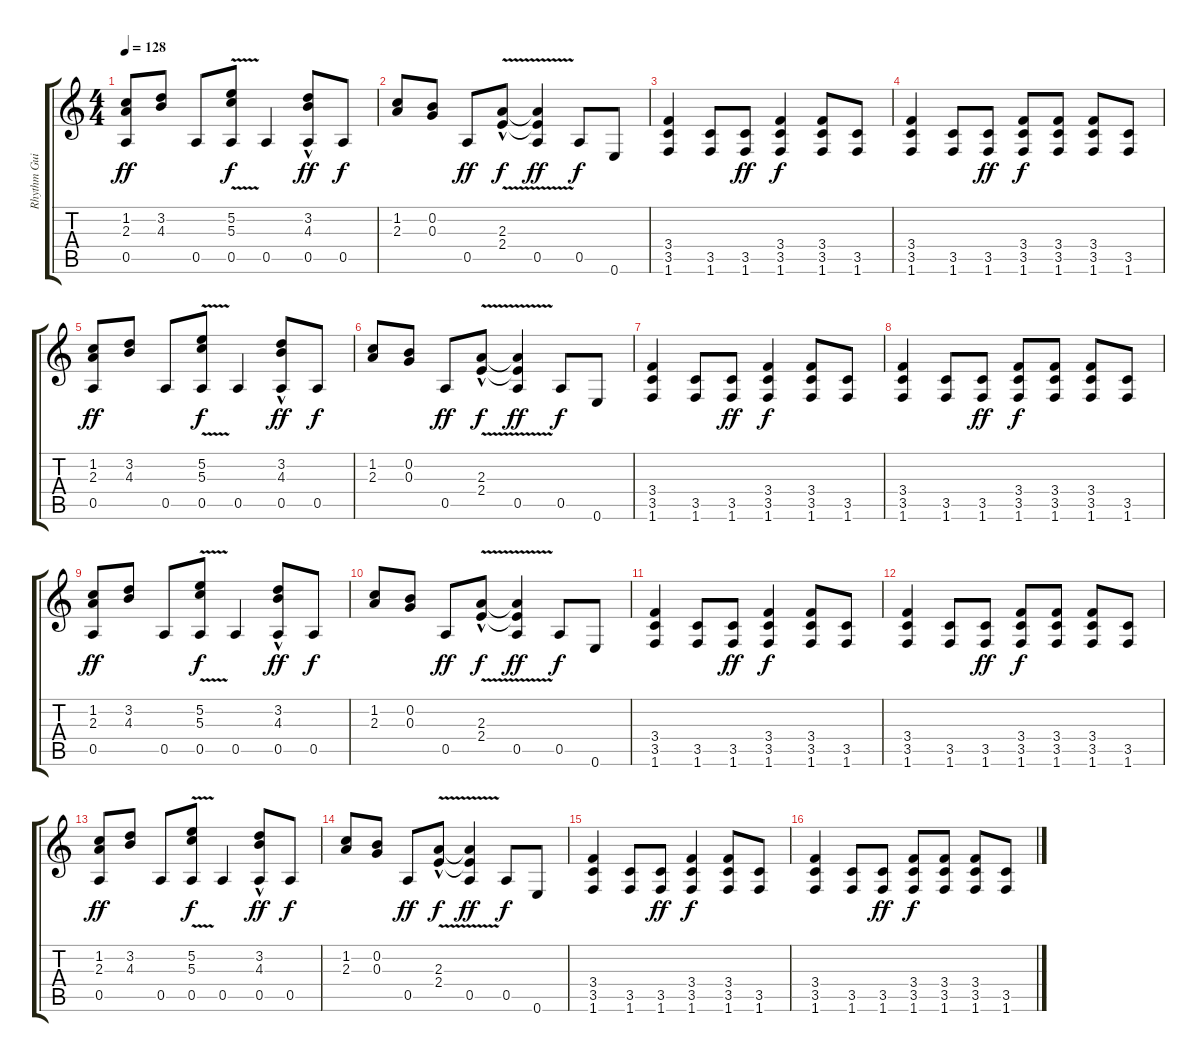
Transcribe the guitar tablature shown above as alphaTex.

\track ("Rhythm Guitar" "Rhythm Gui") {instrument electricguitarclean}
\staff {score tabs}
\tuning (E4 B3 G3 D3 A2 E2) {hide}
\ts (4 4)
\tempo 128
\clef g2
\ks c
(1.2 2.3 0.5).8{dy ff volume 11} (3.2 4.3).8 0.5.8 (5.2{v} 5.3{v} 0.5{v}).8{dy f} 0.5.4 (3.2{hac} 4.3{hac} 0.5).8{dy ff} 0.5.8{dy f} |
(1.2 2.3).8 (0.2 0.3).8 0.5.8{dy ff} (2.3{v hac} 2.4{v hac}).8{dy f} (2.3{t} 2.4{t} 0.5).4{dy ff} 0.5.8{dy f} 0.6.8 |
(3.4 3.5 1.6).4 (3.5 1.6).8 (3.5 1.6).8{dy ff} (3.4 3.5 1.6).4{dy f} (3.4 3.5 1.6).8 (3.5 1.6).8 |
(3.4 3.5 1.6).4 (3.5 1.6).8 (3.5 1.6).8{dy ff} (3.4 3.5 1.6).8{dy f} (3.4 3.5 1.6).8 (3.4 3.5 1.6).8 (3.5 1.6).8 |
(1.2 2.3 0.5).8{dy ff volume 11} (3.2 4.3).8 0.5.8 (5.2{v} 5.3{v} 0.5{v}).8{dy f} 0.5.4 (3.2{hac} 4.3{hac} 0.5).8{dy ff} 0.5.8{dy f} |
(1.2 2.3).8 (0.2 0.3).8 0.5.8{dy ff} (2.3{v hac} 2.4{v hac}).8{dy f} (2.3{t} 2.4{t} 0.5).4{dy ff} 0.5.8{dy f} 0.6.8 |
(3.4 3.5 1.6).4 (3.5 1.6).8 (3.5 1.6).8{dy ff} (3.4 3.5 1.6).4{dy f} (3.4 3.5 1.6).8 (3.5 1.6).8 |
(3.4 3.5 1.6).4 (3.5 1.6).8 (3.5 1.6).8{dy ff} (3.4 3.5 1.6).8{dy f} (3.4 3.5 1.6).8 (3.4 3.5 1.6).8 (3.5 1.6).8 |
(1.2 2.3 0.5).8{dy ff volume 11} (3.2 4.3).8 0.5.8 (5.2{v} 5.3{v} 0.5{v}).8{dy f} 0.5.4 (3.2{hac} 4.3{hac} 0.5).8{dy ff} 0.5.8{dy f} |
(1.2 2.3).8 (0.2 0.3).8 0.5.8{dy ff} (2.3{v hac} 2.4{v hac}).8{dy f} (2.3{t} 2.4{t} 0.5).4{dy ff} 0.5.8{dy f} 0.6.8 |
(3.4 3.5 1.6).4 (3.5 1.6).8 (3.5 1.6).8{dy ff} (3.4 3.5 1.6).4{dy f} (3.4 3.5 1.6).8 (3.5 1.6).8 |
(3.4 3.5 1.6).4 (3.5 1.6).8 (3.5 1.6).8{dy ff} (3.4 3.5 1.6).8{dy f} (3.4 3.5 1.6).8 (3.4 3.5 1.6).8 (3.5 1.6).8 |
(1.2 2.3 0.5).8{dy ff volume 11} (3.2 4.3).8 0.5.8 (5.2{v} 5.3{v} 0.5{v}).8{dy f} 0.5.4 (3.2{hac} 4.3{hac} 0.5).8{dy ff} 0.5.8{dy f} |
(1.2 2.3).8 (0.2 0.3).8 0.5.8{dy ff} (2.3{v hac} 2.4{v hac}).8{dy f} (2.3{t} 2.4{t} 0.5).4{dy ff} 0.5.8{dy f} 0.6.8 |
(3.4 3.5 1.6).4{volume 8} (3.5 1.6).8 (3.5 1.6).8{dy ff} (3.4 3.5 1.6).4{dy f} (3.4 3.5 1.6).8 (3.5 1.6).8 |
(3.4 3.5 1.6).4{volume 5} (3.5 1.6).8 (3.5 1.6).8{dy ff} (3.4 3.5 1.6).8{dy f} (3.4 3.5 1.6).8 (3.4 3.5 1.6).8 (3.5 1.6).8
